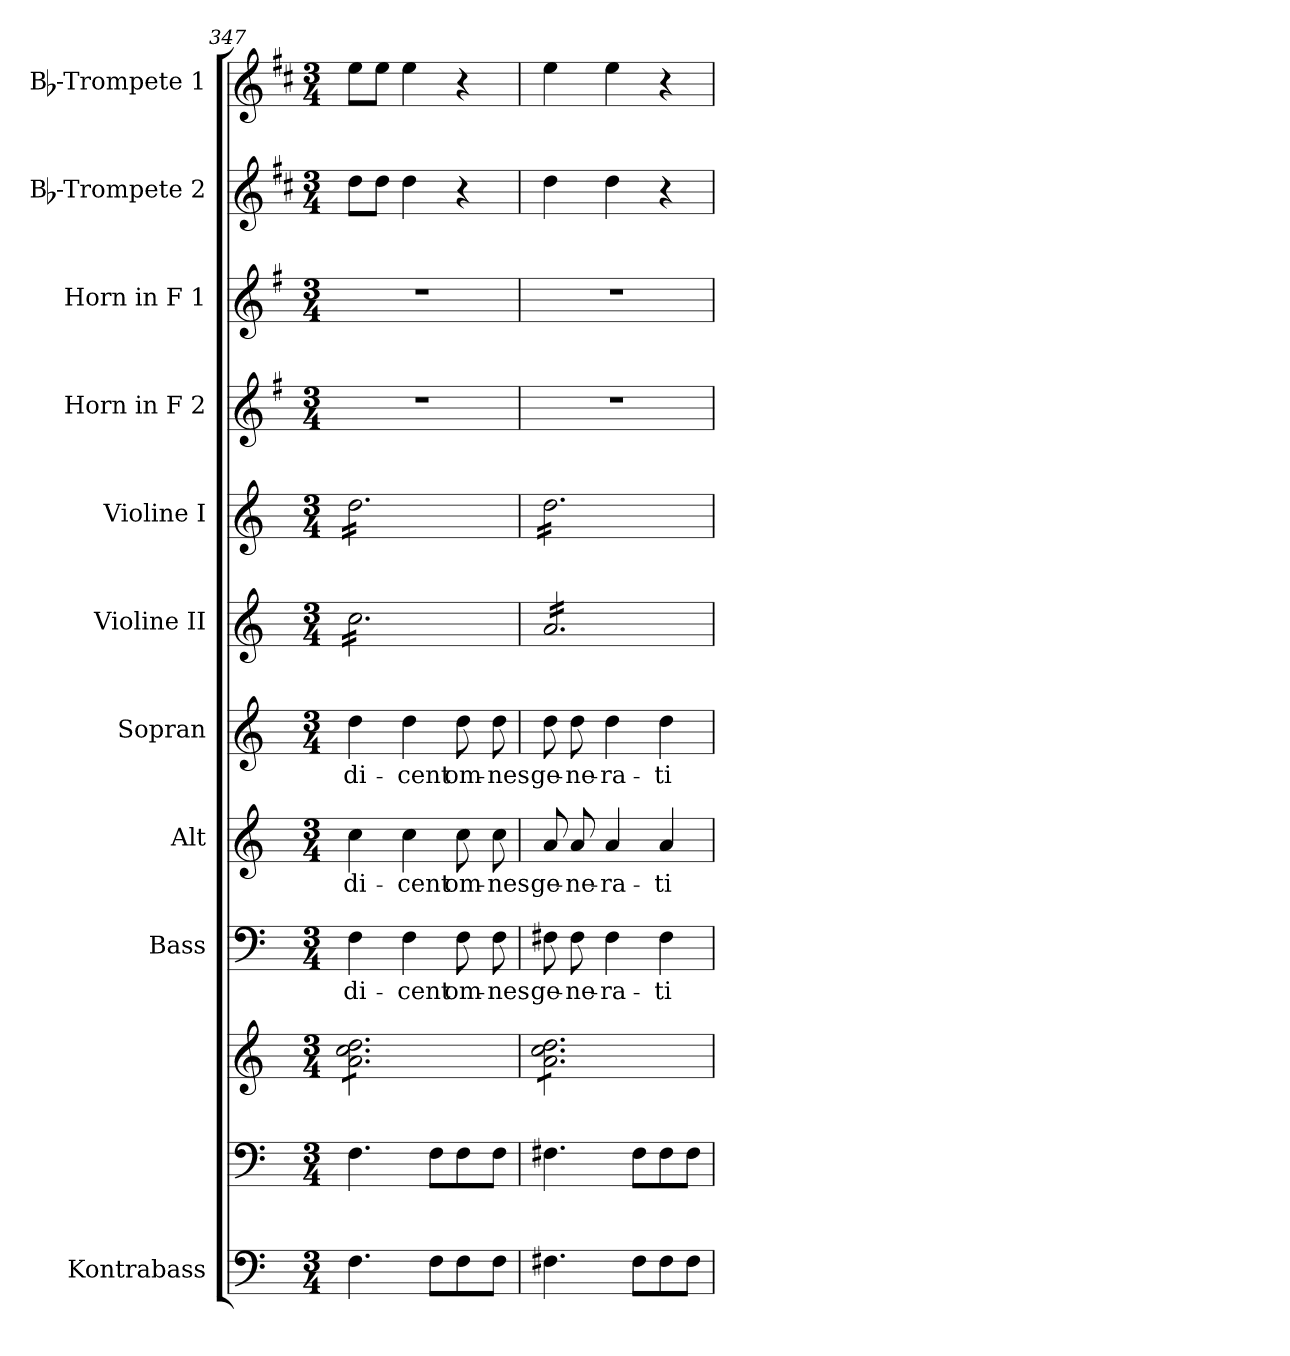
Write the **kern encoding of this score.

**kern	**kern	**kern	**kern	**text	**kern	**text	**kern	**text	**kern	**kern	**kern	**kern	**kern	**kern
*part11	*part10	*part10	*part9	*part9	*part8	*part8	*part7	*part7	*part6	*part5	*part4	*part3	*part2	*part1
*staff12	*staff11	*staff10	*staff9	*staff9	*staff8	*staff8	*staff7	*staff7	*staff6	*staff5	*staff4	*staff3	*staff2	*staff1
*I"Kontrabass	*	*	*I"Bass	*	*I"Alt	*	*I"Sopran	*	*I"Violine II	*I"Violine I	*I"Horn in F 2	*I"Horn in F 1	*I"Bb-Trompete 2	*I"Bb-Trompete 1
*I'Kb.	*	*	*I'B.	*	*I'A.	*	*I'S.	*	*I'Vl. II	*I'Vl. I	*	*	*I'Bb Trp. 2	*I'Bb Trp. 1
*clefF4	*clefF4	*clefG2	*clefF4	*	*clefG2	*	*clefG2	*	*clefG2	*clefG2	*clefG2	*clefG2	*clefG2	*clefG2
*ITrd7c12	*	*	*	*	*	*	*	*	*	*	*ITrd4c7	*ITrd4c7	*ITrd1c2	*ITrd1c2
*k[]	*k[]	*k[]	*k[]	*	*k[]	*	*k[]	*	*k[]	*k[]	*k[]	*k[]	*k[]	*k[]
*C:	*C:	*C:	*C:	*	*C:	*	*C:	*	*C:	*C:	*C:	*C:	*C:	*C:
*M3/4	*M3/4	*M3/4	*M3/4	*	*M3/4	*	*M3/4	*	*M3/4	*M3/4	*M3/4	*M3/4	*M3/4	*M3/4
=347	=347	=347	=347	=347	=347	=347	=347	=347	=347	=347	=347	=347	=347	=347
!	!	!	!	!LO:LY:b	!	!LO:LY:b	!	!LO:LY:b	!	!	!	!	!	!
*	*	*tremolo	*	*	*	*	*	*	*	*	*	*	*	*
*	*	*	*	*	*	*	*	*	*tremolo	*	*	*	*	*
*	*	*	*	*	*	*	*	*	*	*tremolo	*	*	*	*
4.FF\	4.F\	8a\ 8cc\ 8dd\L	4F\	di-	4cc\	di-	4dd\	di-	16cc\LL	16dd\LL	2.r	2.r	8cc\L	8dd\L
.	.	.	.	.	.	.	.	.	16cc\	16dd\	.	.	.	.
.	.	8a\ 8cc\ 8dd\	.	.	.	.	.	.	16cc\	16dd\	.	.	8cc\J	8dd\J
.	.	.	.	.	.	.	.	.	16cc\	16dd\	.	.	.	.
!	!	!	!	!LO:LY:b	!	!LO:LY:b	!	!LO:LY:b	!	!	!	!	!	!
.	.	8a\ 8cc\ 8dd\	4F\	-cent	4cc\	-cent	4dd\	-cent	16cc\	16dd\	.	.	4cc\	4dd\
.	.	.	.	.	.	.	.	.	16cc\	16dd\	.	.	.	.
8FF\L	8F\L	8a\ 8cc\ 8dd\	.	.	.	.	.	.	16cc\	16dd\	.	.	.	.
.	.	.	.	.	.	.	.	.	16cc\	16dd\	.	.	.	.
!	!	!	!	!LO:LY:b	!	!LO:LY:b	!	!LO:LY:b	!	!	!	!	!	!
8FF\	8F\	8a\ 8cc\ 8dd\	8F\	om-	8cc\	om-	8dd\	om-	16cc\	16dd\	.	.	4r	4r
.	.	.	.	.	.	.	.	.	16cc\	16dd\	.	.	.	.
!	!	!	!	!LO:LY:b	!	!LO:LY:b	!	!LO:LY:b	!	!	!	!	!	!
8FF\J	8F\J	8a\ 8cc\ 8dd\J	8F\	-nes	8cc\	-nes	8dd\	-nes	16cc\	16dd\	.	.	.	.
.	.	.	.	.	.	.	.	.	16cc\JJ	16dd\JJ	.	.	.	.
=348	=348	=348	=348	=348	=348	=348	=348	=348	=348	=348	=348	=348	=348	=348
!	!	!	!	!LO:LY:b	!	!LO:LY:b	!	!LO:LY:b	!	!	!	!	!	!
4.FF#X\	4.F#X\	8a\ 8cc\ 8dd\L	8F#X\	ge-	8a/	ge-	8dd\	ge-	16a/LL	16dd\LL	2.r	2.r	4cc\	4dd\
.	.	.	.	.	.	.	.	.	16a/	16dd\	.	.	.	.
!	!	!	!	!LO:LY:b	!	!LO:LY:b	!	!LO:LY:b	!	!	!	!	!	!
.	.	8a\ 8cc\ 8dd\	8F#\	-ne-	8a/	-ne-	8dd\	-ne-	16a/	16dd\	.	.	.	.
.	.	.	.	.	.	.	.	.	16a/	16dd\	.	.	.	.
!	!	!	!	!LO:LY:b	!	!LO:LY:b	!	!LO:LY:b	!	!	!	!	!	!
.	.	8a\ 8cc\ 8dd\	4F#\	-ra-	4a/	-ra-	4dd\	-ra-	16a/	16dd\	.	.	4cc\	4dd\
.	.	.	.	.	.	.	.	.	16a/	16dd\	.	.	.	.
8FF#\L	8F#\L	8a\ 8cc\ 8dd\	.	.	.	.	.	.	16a/	16dd\	.	.	.	.
.	.	.	.	.	.	.	.	.	16a/	16dd\	.	.	.	.
!	!	!	!	!LO:LY:b	!	!LO:LY:b	!	!LO:LY:b	!	!	!	!	!	!
8FF#\	8F#\	8a\ 8cc\ 8dd\	4F#\	-ti-	4a/	-ti-	4dd\	-ti-	16a/	16dd\	.	.	4r	4r
.	.	.	.	.	.	.	.	.	16a/	16dd\	.	.	.	.
8FF#\J	8F#\J	8a\ 8cc\ 8dd\J	.	.	.	.	.	.	16a/	16dd\	.	.	.	.
*	*	*Xtremolo	*	*	*	*	*	*	*	*	*	*	*	*
.	.	.	.	.	.	.	.	.	16a/JJ	16dd\JJ	.	.	.	.
*	*	*	*	*	*	*	*	*	*	*Xtremolo	*	*	*	*
*	*	*	*	*	*	*	*	*	*Xtremolo	*	*	*	*	*
=	=	=	=	=	=	=	=	=	=	=	=	=	=	=
*-	*-	*-	*-	*-	*-	*-	*-	*-	*-	*-	*-	*-	*-	*-
